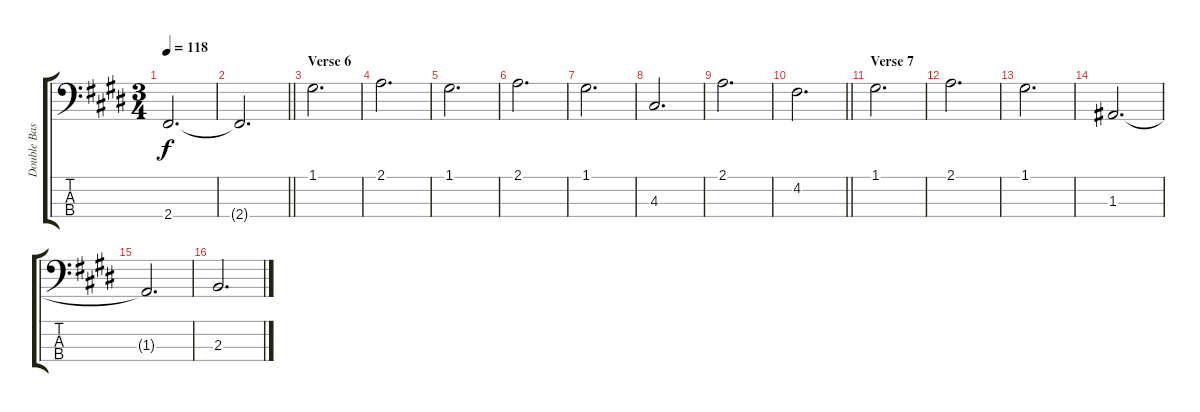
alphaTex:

\track ("Double Bass" "Double Bas") {instrument acousticbass}
\staff {score tabs}
\tuning (G2 D2 A1 E1) {hide}
\ts (3 4)
\tempo 118
\clef f4
\ks e
2.4.2{d dy f} |
\barLineRight lightlight
2.4{t}.2{d} |
\section ("" "Verse 6")
1.1.2{d} |
2.1.2{d} |
1.1.2{d} |
2.1.2{d} |
1.1.2{d} |
4.3.2{d} |
2.1.2{d} |
\barLineRight lightlight
4.2.2{d} |
\section ("" "Verse 7")
1.1.2{d} |
2.1.2{d} |
1.1.2{d} |
1.3.2{d} |
1.3{t}.2{d} |
2.3.2{d}
